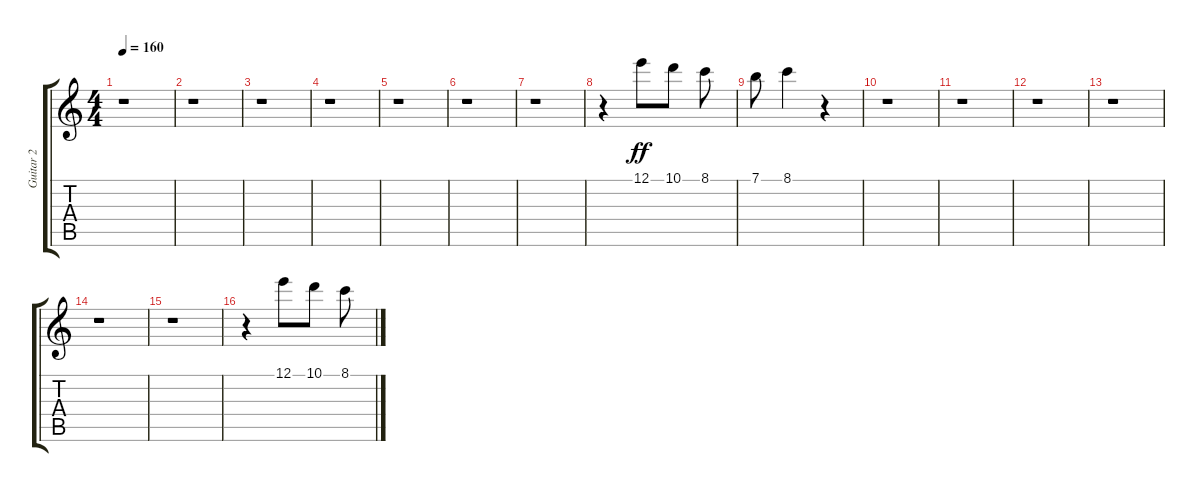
\track ("Guitar 2" "Guitar 2") {instrument distortionguitar}
\staff {score tabs}
\tuning (E4 B3 G3 D3 A2 E2) {hide}
\ts (4 4)
\tempo 160
\clef g2
\ks c
r.1{dy ff} |
r.1 |
r.1 |
r.1 |
r.1 |
r.1 |
r.1 |
r.4 12.1.8 10.1.8 8.1.8 |
7.1.8 8.1.4 r.4 |
r.1 |
r.1 |
r.1 |
r.1 |
r.1 |
r.1 |
r.4 12.1.8 10.1.8 8.1.8
